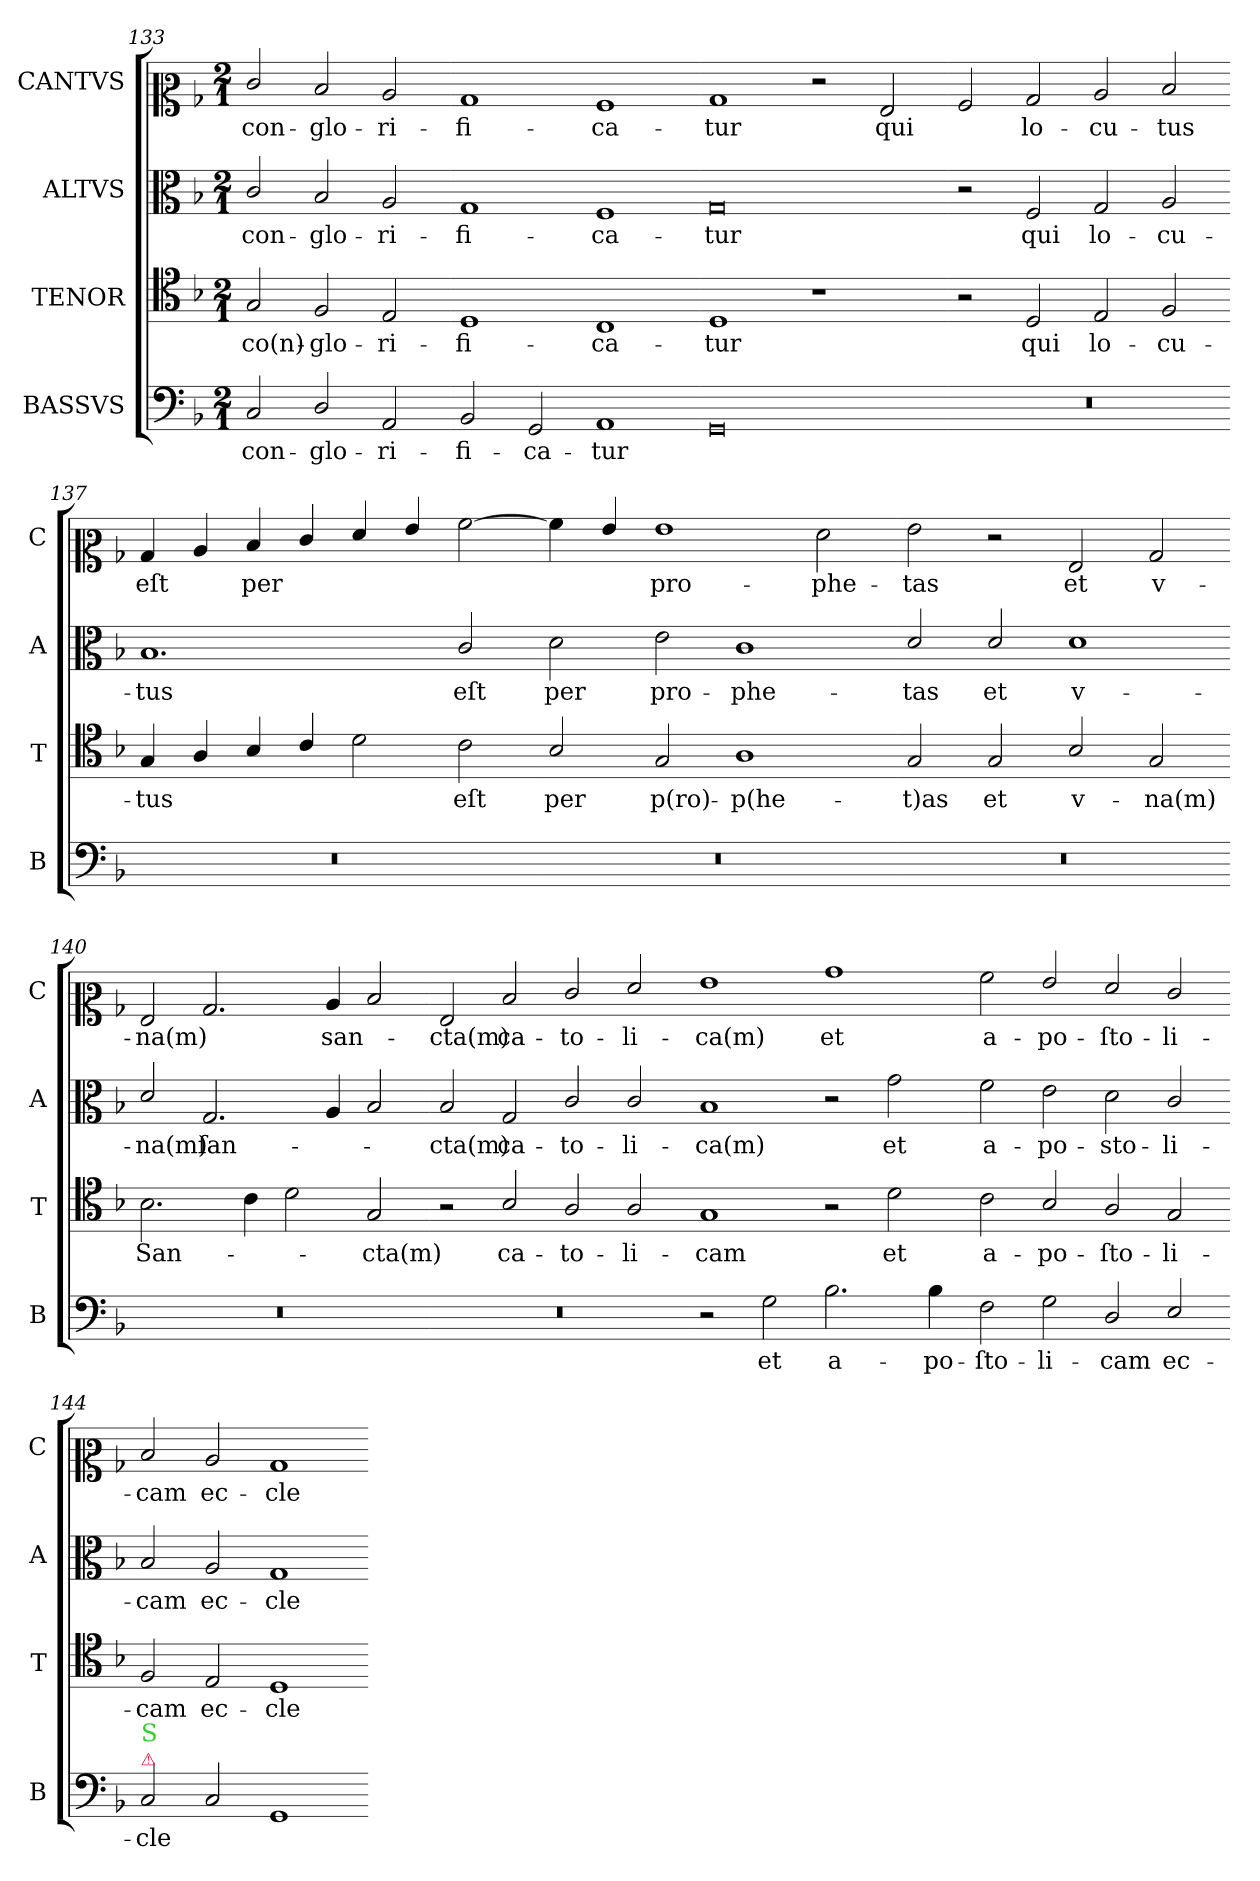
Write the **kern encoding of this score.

**kern	**text	**kern	**text	**kern	**text	**kern	**text
*part4	*part4	*part3	*part3	*part2	*part2	*part1	*part1
*staff4	*staff4	*staff3	*staff3	*staff2	*staff2	*staff1	*staff1
*I"BASSVS	*	*I"TENOR	*	*I"ALTVS	*	*I"CANTVS	*
*I'B	*	*I'T	*	*I'A	*	*I'C	*
*clefF4	*	*clefC4	*	*clefC3	*	*clefC2	*
*k[b-]	*	*k[b-]	*	*k[b-]	*	*k[b-]	*
*d:	*	*d:	*	*d:	*	*d:	*
*M2/1	*	*M2/1	*	*M2/1	*	*M2/1	*
=133	=133	=133	=133	=133	=133	=133	=133
2C/	con-	2G/	co(n)-	2c/	con-	2e/	con-
2D/	-glo-	2F/	-glo-	2B-/	-glo-	2d/	-glo-
2AA/	-ri-	2E/	-ri-	2A/	-ri-	2c/	-ri-
=134-	=134-	=134-	=134-	=134-	=134-	=134-	=134-
2BB-/	-fi-	1D/	-fi-	1G/	-fi-	1B-/	-fi-
2GG/	-ca-	.	.	.	.	.	.
1AA/	-tur	1C/	-ca-	1F/	-ca-	1A/	-ca-
=135-	=135-	=135-	=135-	=135-	=135-	=135-	=135-
0GG/	.	1D/	-tur	0G/	-tur	1B-/	-tur
.	.	1r	.	.	.	2r	.
.	.	.	.	.	.	2G/	qui
=136-	=136-	=136-	=136-	=136-	=136-	=136-	=136-
0r	.	2r	.	2r	.	2A/	.
.	.	2D/	qui	2F/	qui	2B-/	lo-
.	.	2E/	lo-	2G/	lo-	2c/	-cu-
.	.	2F/	-cu-	2A/	-cu-	2d/	-tus
=137-	=137-	=137-	=137-	=137-	=137-	=137-	=137-
0r	.	4G/	-tus	1.B-/	-tus	4B-/	eſt
.	.	4A/	.	.	.	4c/	.
.	.	4B-/	.	.	.	4d/	per
.	.	4c/	.	.	.	4e/	.
.	.	2d\	.	.	.	4f/	.
.	.	.	.	.	.	4g/	.
.	.	2c\	eſt	2c/	eſt	[2a\	.
=138-	=138-	=138-	=138-	=138-	=138-	=138-	=138-
0r	.	2B-/	per	2d\	per	4a\]	.
.	.	.	.	.	.	4g/	.
.	.	2G/	p(ro)-	2e\	pro-	1g\	pro-
.	.	1A\	-p(he-	1c\	-phe-	.	.
.	.	.	.	.	.	2f\	-phe-
=139-	=139-	=139-	=139-	=139-	=139-	=139-	=139-
0r	.	2G/	-t)as	2d/	-tas	2g\	-tas
.	.	2G/	et	2d/	et	2r	.
.	.	2B-/	v-	1d\	v-	2G/	et
.	.	2G/	-na(m)	.	.	2B-/	v-
=140-	=140-	=140-	=140-	=140-	=140-	=140-	=140-
0r	.	2.B-\	San-	2d/	-na(m)	2G/	-na(m)
.	.	.	.	2.G/	ſan-	2.B-/	.
.	.	4c\	.	.	.	.	.
.	.	2d\	.	.	.	.	.
.	.	.	.	4A/	.	4c/	san-
.	.	2G/	-cta(m)	2B-/	.	2d/	.
=141-	=141-	=141-	=141-	=141-	=141-	=141-	=141-
0r	.	2r	.	2B-/	-cta(m)	2G/	-cta(m)
.	.	2B-/	ca-	2G/	ca-	2d/	ca-
.	.	2A/	-to-	2c/	-to-	2e/	-to-
.	.	2A/	-li-	2c/	-li-	2f/	-li-
=142-	=142-	=142-	=142-	=142-	=142-	=142-	=142-
2r	.	1G/	-cam	1B-/	-ca(m)	1g\	-ca(m)
2G\	et	.	.	.	.	.	.
2.B-\	a-	2r	.	2r	.	1b-\	et
.	.	2d\	et	2g\	et	.	.
4B-\	-po-	.	.	.	.	.	.
=143-	=143-	=143-	=143-	=143-	=143-	=143-	=143-
2F\	-ſto-	2c\	a-	2f\	a-	2a\	a-
2G\	-li-	2B-/	-po-	2e\	-po-	2g/	-po-
2D/	-cam	2A/	-ſto-	2d\	-sto-	2f/	-ſto-
2E/	ec-	2G/	-li-	2c/	-li-	2e/	-li-
=144-	=144-	=144-	=144-	=144-	=144-	=144-	=144-
!LO:TX:a:color=crimson:t=⚠	!	!	!	!	!	!	!
!LO:TX:a:color=limegreen:t=S	!	!	!	!	!	!	!
2C/	-cle	2F/	-cam	2B-/	-cam	2d/	-cam
2C/	.	2E/	ec-	2A/	ec-	2c/	ec-
1GG/	.	1D/	-cle-	1G/	-cle-	1B-/	-cle-
=-	=-	=-	=-	=-	=-	=-	=-
*-	*-	*-	*-	*-	*-	*-	*-
